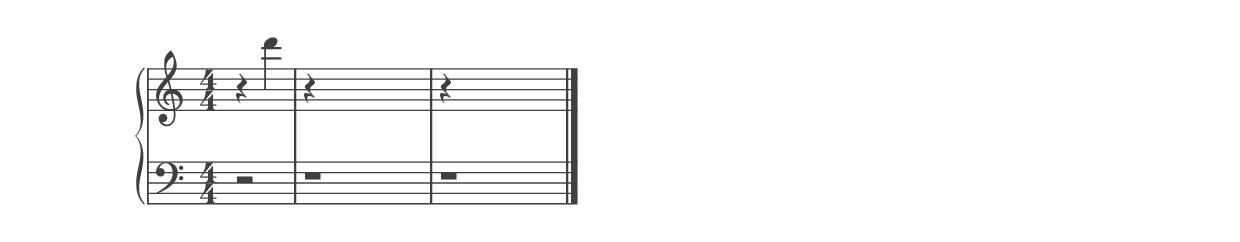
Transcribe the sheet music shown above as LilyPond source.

%% ----------------------------------------------------------------------------
%% Generated on: 2019 January 05
%% Note Name: D6
%% Octave: 6
%% Clef: treble
%% Filename: 128-66-6-treble-D6
%% ----------------------------------------------------------------------------

\version "2.19.82"

\include "../piano_note_colors.ly"

\header {
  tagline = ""
}

upper = {
  \clef treble
  \numericTimeSignature
  % treble note
  r4 d'''4
  % treble octave (hidden)
  r4 \hideNotes d''4 d'''4 d''''4
  % treble octave (hidden) repeat
  \unHideNotes
  r4 \hideNotes d''4 d'''4 d''''4
  \bar "|."
}

lower = {
  \clef bass
  \numericTimeSignature
  % bass note in color
  r2
  % bass octave (hidden)
  r1
  % bass octave (hidden) repeat
  \unHideNotes
  r1
}

\score {
  \new PianoStaff <<
    \context Score
    \applyContext #(override-color-for-all-grobs default-black)
    \time 4/4
    \partial 2
    \new Staff = upper { \upper }
    \new Staff = lower { \lower }
  >>
  \layout { }
  \midi { }
}